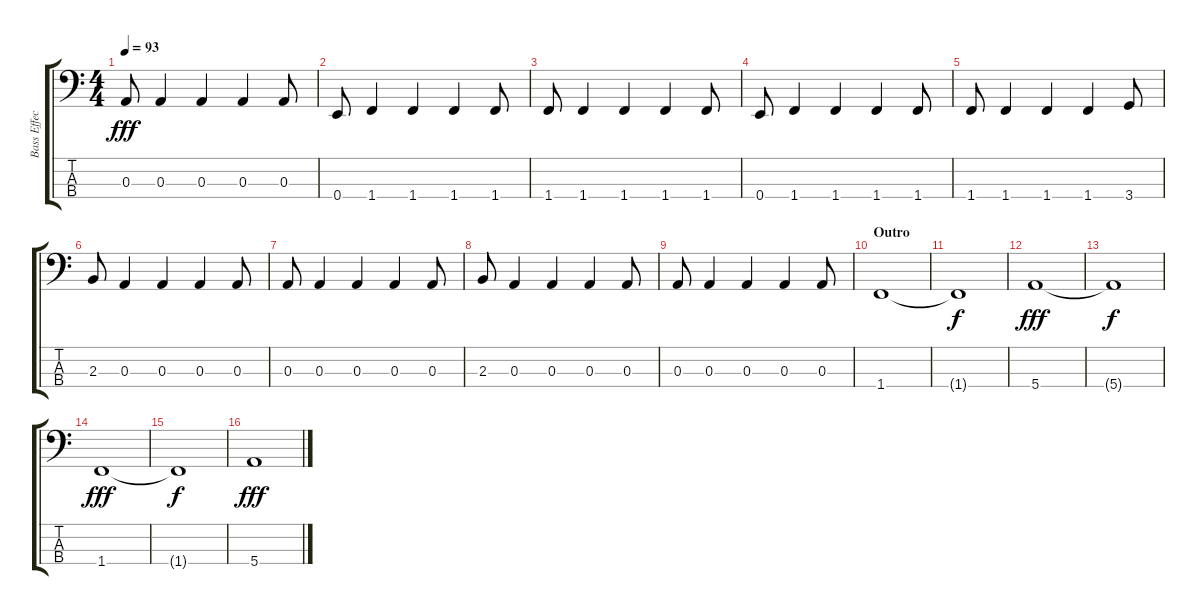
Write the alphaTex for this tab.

\track ("Bass Effect" "Bass Effec") {instrument fretlessbass}
\staff {score tabs}
\tuning (G2 D2 A1 E1) {hide}
\ts (4 4)
\tempo 93
\clef f4
\ks c
0.3.8{dy fff} 0.3.4 0.3.4 0.3.4 0.3.8 |
0.4.8 1.4.4 1.4.4 1.4.4 1.4.8 |
1.4.8 1.4.4 1.4.4 1.4.4 1.4.8 |
0.4.8 1.4.4 1.4.4 1.4.4 1.4.8 |
1.4.8 1.4.4 1.4.4 1.4.4 3.4.8 |
2.3.8 0.3.4 0.3.4 0.3.4 0.3.8 |
0.3.8 0.3.4 0.3.4 0.3.4 0.3.8 |
2.3.8 0.3.4 0.3.4 0.3.4 0.3.8 |
0.3.8 0.3.4 0.3.4 0.3.4 0.3.8 |
\section ("" "Outro")
1.4.1 |
1.4{t}.1{dy f} |
5.4.1{dy fff} |
5.4{t}.1{dy f} |
1.4.1{dy fff} |
1.4{t}.1{dy f} |
5.4.1{dy fff}
